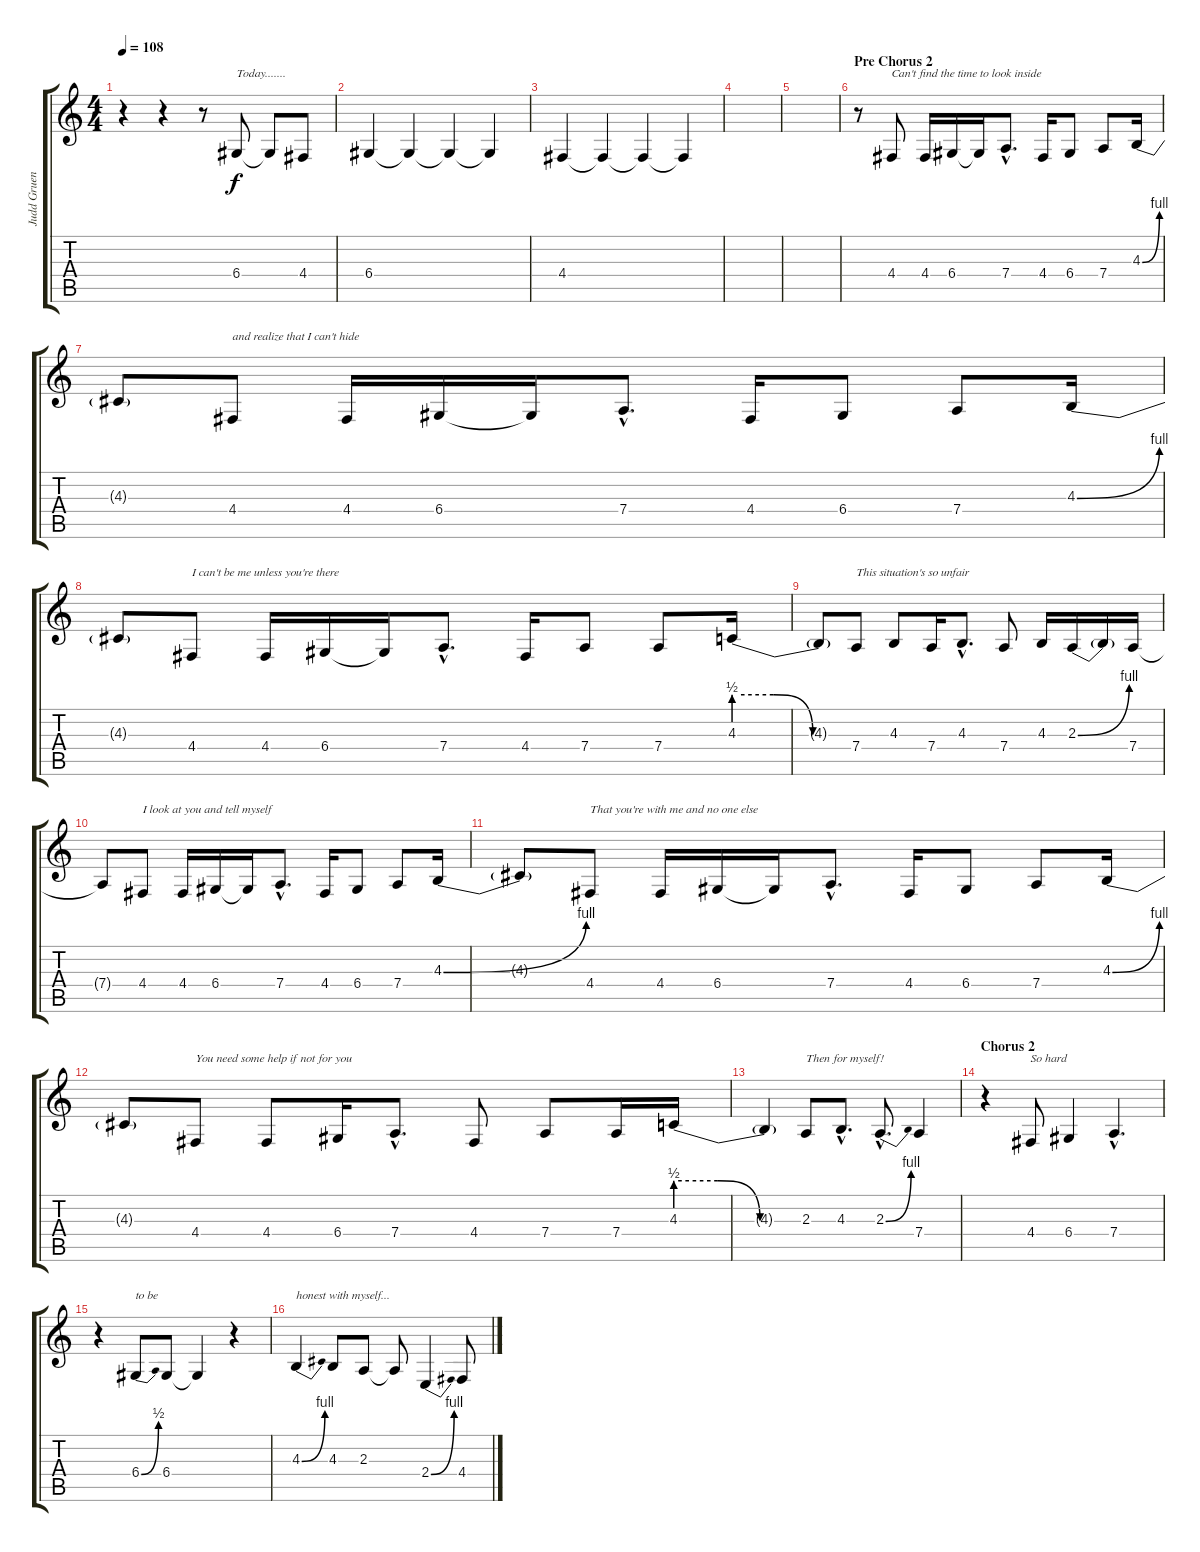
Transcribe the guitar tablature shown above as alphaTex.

\track ("Judd Gruenbaum (Vocals)" "Judd Gruen") {instrument violin}
\staff {score tabs}
\tuning (E4 B3 G3 D3 A2 E2) {hide}
\ts (4 4)
\tempo 108
\clef g2
\ks c
r.4{dy f} r.4 r.8 6.4.8{txt "Today......."} 6.4{t}.8 4.4.8 |
6.4.4 6.4{t}.4 6.4{t}.4 6.4{t}.4 |
4.4.4 4.4{t}.4 4.4{t}.4 4.4{t}.4 |
|
|
\section ("" "Pre Chorus 2")
r.8 4.4.8{txt "Can't find the time to look inside"} 4.4.16 6.4.16 6.4{t}.16 7.4{hac}.8{d} 4.4.16 6.4.8 7.4.8 4.3{be (bend 0 0 60 4)}.16 |
4.3{t}.8 4.4.8{txt "and realize that I can't hide"} 4.4.16 6.4.16 6.4{t}.16 7.4{hac}.8{d} 4.4.16 6.4.8 7.4.8 4.3{be (bend 0 0 60 4)}.16 |
4.3{t}.8 4.4.8{txt "I can't be me unless you're there"} 4.4.16 6.4.16 6.4{t}.16 7.4{hac}.8{d} 4.4.16 7.4.8 7.4.8 4.3{be (custom 0 2 20 2 40 0 60 0)}.16 |
4.3{t}.8 7.4.8{txt "This situation's so unfair"} 4.3.8 7.4.16 4.3{hac}.8{d} 7.4.8 4.3.16 2.3{be (bend 0 0 60 4)}.16 2.3{t}.16 7.4.16 |
7.4{t}.8 4.4.8{txt "I look at you and tell myself"} 4.4.16 6.4.16 6.4{t}.16 7.4{hac}.8{d} 4.4.16 6.4.8 7.4.8 4.3{be (bend 0 0 60 4)}.16 |
4.3{t}.8 4.4.8{txt "That you're with me and no one else"} 4.4.16 6.4.16 6.4{t}.16 7.4{hac}.8{d} 4.4.16 6.4.8 7.4.8 4.3{be (bend 0 0 60 4)}.16 |
4.3{t}.8 4.4.8{txt "You need some help if not for you"} 4.4.8 6.4.16 7.4{hac}.8{d} 4.4.8 7.4.8 7.4.16 4.3{be (custom 0 2 20 2 40 0 60 0)}.16 |
4.3{t}.4 2.3.8{txt "Then for myself!"} 4.3{hac}.8{d} 2.3{be (bend 0 0 60 4) hac}.8{d} 7.4.4 |
\section ("" "Chorus 2")
r.4 4.4.8{txt "So hard"} 6.4.4 7.4{hac}.4{d} |
r.4 6.4{be (bend 0 0 60 2)}.8{txt "to be"} 6.4.8 6.4{t}.4 r.4 |
4.3{be (bend 0 0 60 4)}.4{txt "honest with myself..."} 4.3.8 2.3.8 2.3{t}.8 2.4{be (bend 0 0 60 4)}.4 4.4.8
